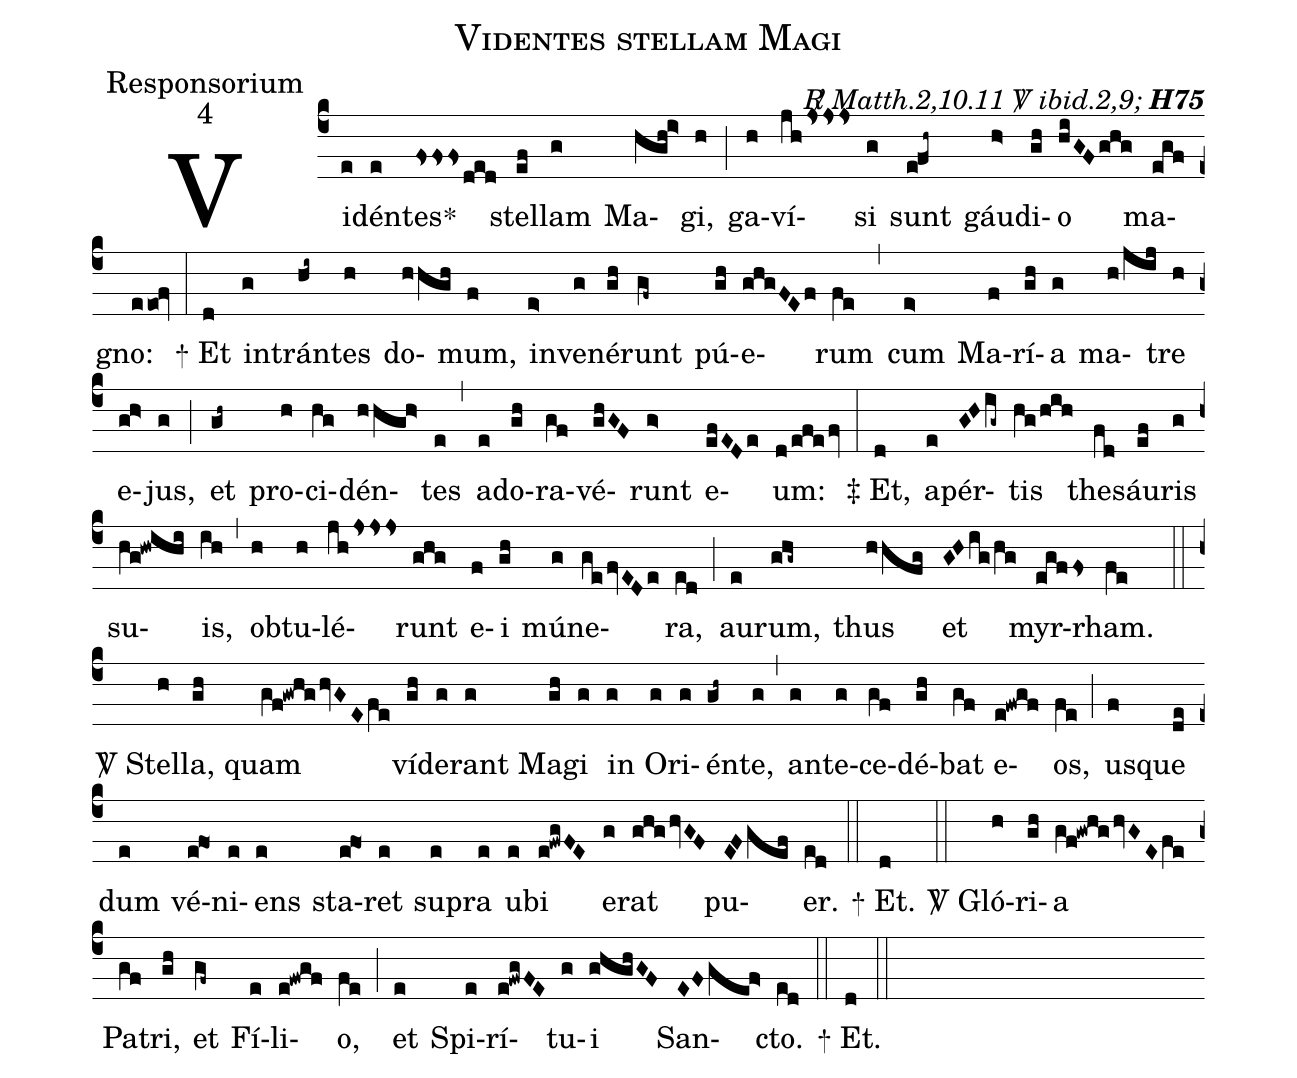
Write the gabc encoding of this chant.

name:Videntes stellam Magi;
office-part:Responsorium;
mode:4;
commentary:{\itshape\mdseries \Rbar\  Matth.2,10.11 \Vbar\ ibid.2,9;\/} {\bfseries H75};
%%
(c4)  Vi(e)dén(e)tes<sp>*</sp>(Fsssded) stel(ef)lam(g) Ma(hgh!i>)gi,(h) (;)
ga(h)ví(jhJsss)si(g) sunt(e!fh~) gáu(h>)di(gh)o(hiGFghg) ma(egf)gno:(eeo0!fv) (:)
<sp>+</sp> Et(d) in(g)trán(hi~)tes(h) do(hhgh)mum,(f)  in(e>)ve(g)né(gh)runt(gf~) pú(gh)e(ghgFEf)rum(fe) (,)
cum(e>) Ma(f)rí(gh)a(g) ma(h/jij)tre(h) e(gh>)jus,(g) (;)
et(gh~) pro(h)ci(hg)dén(hhgh>)tes(e) (,)
a(e)do(gh)ra(gf)vé(ghGF)runt(g>) e(efEDe)um:(d/efefv) (:)
<v>\ddag\ </v> Et,(d) a(e)pér(GHig~)tis(hg/hih) the(fd)sáu(ef)ris(g) su(hg!hwihi)is,(ih) (,)
ob(h)tu(h)lé(jhJsss)runt(ghg) e(f)i(gh) mú(g)ne(gefvEDe)ra,(ed) (;)
au(e)rum,(ghg~) thus(hhfg) et(GHig/hg) myr(egfFs)rham.(fe) (::)
<sp>V/</sp> Stel(h)la,(gh) quam(gf!gwhghvGEfe) ví(gh)de(g)rant(g) Ma(gh)gi(g) in(g) O(g)ri(g)én(gh~)te,(g) (,)
an(g)te(g)ce(gf)dé(gh)bat(gf) e(e!fwgf)os,(fe) (;)
us(f)que(de) dum(e) vé(e!fo1)ni(e)ens(e) sta(e!fo1)ret(e) su(e)pra(e) u(e)bi(e!fwgFE) e(g)rat(ghghvGF) pu(EFgef)er.(ed) (::)
<sp>+</sp> Et.(d) (::)
<sp>V/</sp> Gló(h)ri(gh)a(gf!gwhghvGEfe) Pa(gf)tri,(gh) et(gf~) Fí(e)li(e!fwgf)o,(fe) (;)
et(e) Spi(e)rí(e@fwgFE)tu(g)i(ghghGF) San(E/0Fgef>)cto.(ed) (::)
<sp>+</sp> Et.(d) (::)
